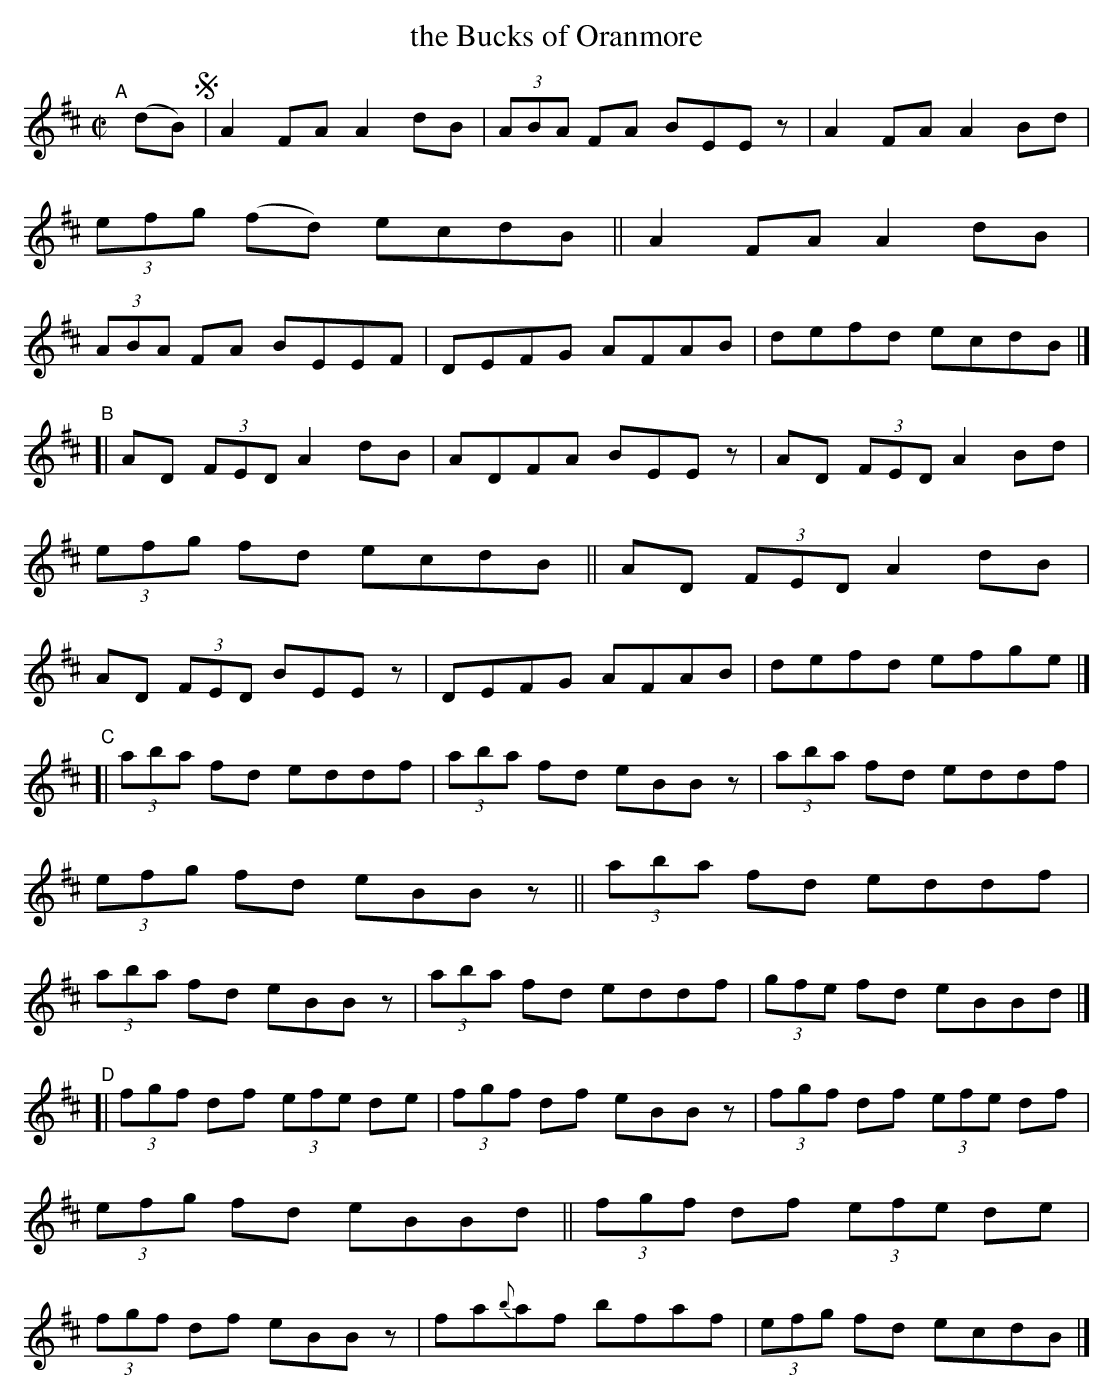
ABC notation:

X:1
T: the Bucks of Oranmore
M: C|
L: 1/8
K: D
"^A"[|] (dB) !segno!\
|  A2FA A2dB | (3ABA FA BEEz | A2FA A2Bd | (3efg (fd) ecdB \
|| A2FA A2dB | (3ABA FA BEEF | DEFG AFAB |  defd      ecdB |]
"^B"\
[| AD (3FED A2dB | ADFA     BEEz | AD (3FED A2Bd | (3efg fd ecdB \
|| AD (3FED A2dB | AD (3FED BEEz | DEFG     AFAB |   defd   efge |]
"^C"\
[| (3aba fd eddf | (3aba fd eBBz | (3aba fd eddf | (3efg fd eBBz \
|| (3aba fd eddf | (3aba fd eBBz | (3aba fd eddf | (3gfe fd eBBd |]
"^D"\
[| (3fgf df (3efe de | (3fgf df eBBz | (3fgf df (3efe df | (3efg fd eBBd \
|| (3fgf df (3efe de | (3fgf df eBBz | fa{b}af bfaf | (3efg fd ecdB |]
